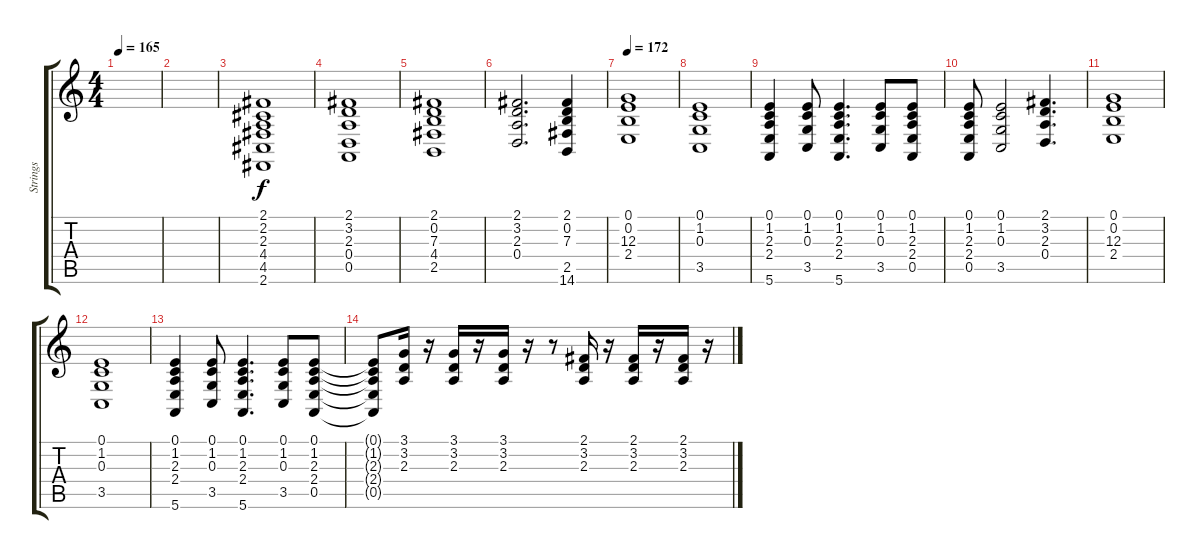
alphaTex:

\track ("Strings" "Strings") {instrument stringensemble1}
\staff {score tabs}
\tuning (E4 B3 G3 D3 A2 E2) {hide}
\ts (4 4)
\tempo 165
\clef g2
\ks c
|
|
(2.1 2.2 2.3 4.4 4.5 2.6).1{volume 13} |
(2.1 3.2 2.3 0.4 0.5).1 |
(2.1 0.2 7.3 4.4 2.5).1 |
(2.1 3.2 2.3 0.4).2{d} (2.1 0.2 7.3 2.5 14.6).4 |
\tempo 172
(0.1 0.2 12.3 2.4).1{volume 15 balance 3} |
(0.1 1.2 0.3 3.5).1 |
(0.1 1.2 2.3 2.4 5.6).4 (0.1 1.2 0.3 3.5).8 (0.1 1.2 2.3 2.4 5.6).4{d} (0.1 1.2 0.3 3.5).8 (0.1 1.2 2.3 2.4 0.5).8 |
(0.1 1.2 2.3 2.4 0.5).8 (0.1 1.2 0.3 3.5).2 (2.1 3.2 2.3 0.4).4{d} |
(0.1 0.2 12.3 2.4).1 |
(0.1 1.2 0.3 3.5).1 |
(0.1 1.2 2.3 2.4 5.6).4 (0.1 1.2 0.3 3.5).8 (0.1 1.2 2.3 2.4 5.6).4{d} (0.1 1.2 0.3 3.5).8 (0.1 1.2 2.3 2.4 0.5).8 |
(0.1{t} 1.2{t} 2.3{t} 2.4{t} 0.5{t}).8 (3.1 3.2 2.3).16 r.16 (3.1 3.2 2.3).16 r.16 (3.1 3.2 2.3).16 r.16 r.8 (2.1 3.2 2.3).16 r.16 (2.1 3.2 2.3).16 r.16 (2.1 3.2 2.3).16 r.16
